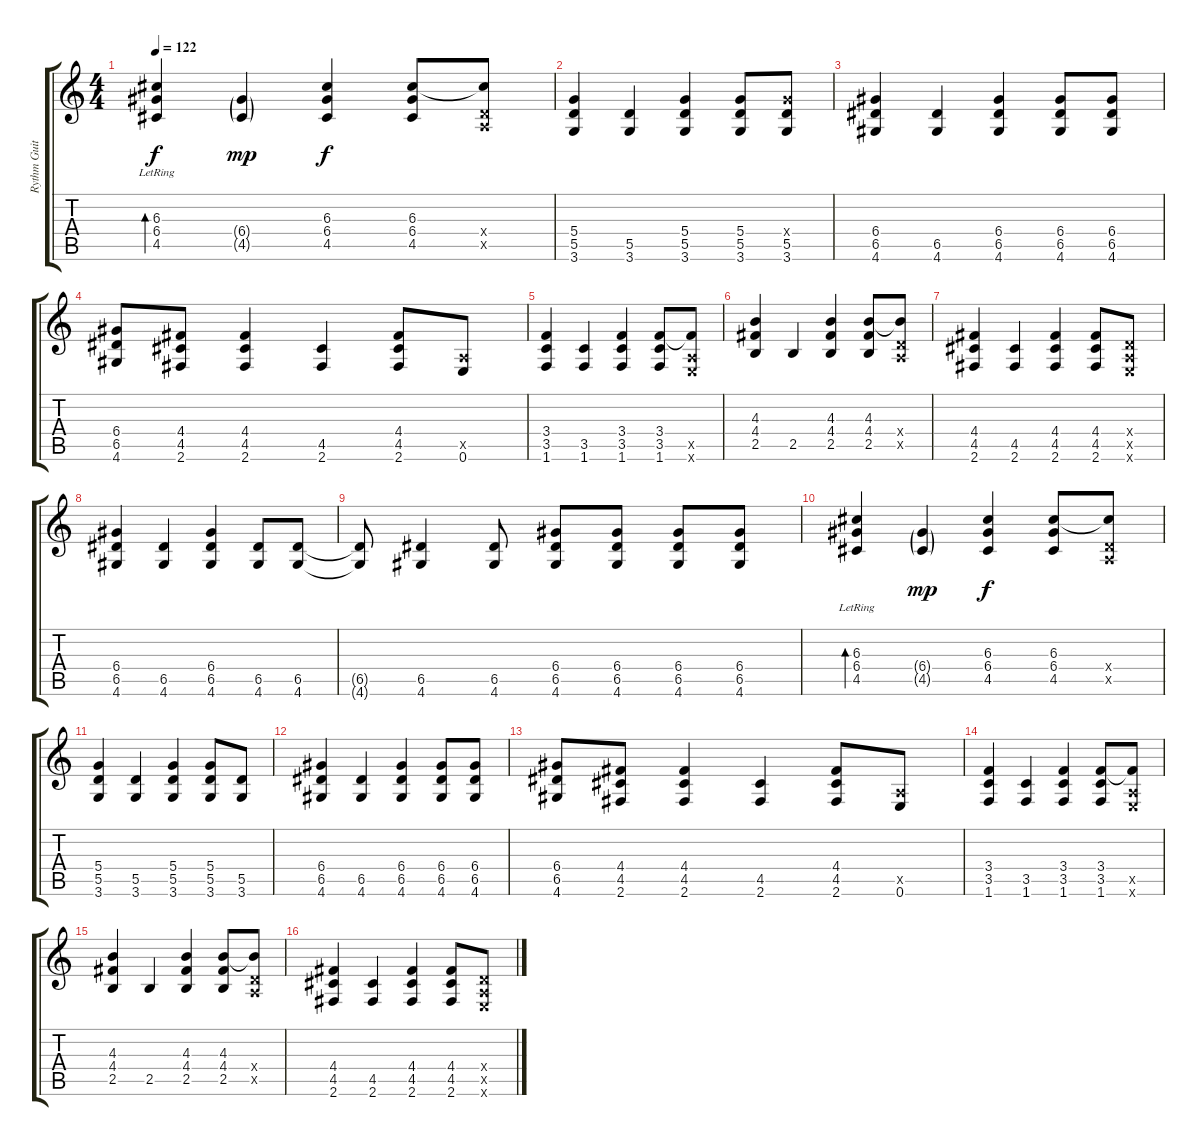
\track ("Rythm Guitar" "Rythm Guit") {instrument acousticguitarsteel}
\staff {score tabs}
\tuning (E4 B3 G3 D3 A2 E2) {hide}
\ts (4 4)
\tempo 122
\clef g2
\ks c
(6.3{lr} 6.4 4.5).4{bd 120 dy f instrument acousticguitarsteel} (6.4{g} 4.5{g}).4{dy mp} (6.3 6.4 4.5).4{dy f} (6.3 6.4 4.5).8 (6.3{t} 0.4{x} 0.5{x}).8 |
(5.4 5.5 3.6).4 (5.5 3.6).4 (5.4 5.5 3.6).4 (5.4 5.5 3.6).8 (5.4{x} 5.5 3.6).8 |
(6.4 6.5 4.6).4 (6.5 4.6).4 (6.4 6.5 4.6).4 (6.4 6.5 4.6).8 (6.4 6.5 4.6).8 |
(6.4 6.5 4.6).8 (4.4 4.5 2.6).8 (4.4 4.5 2.6).4 (4.5 2.6).4 (4.4 4.5 2.6).8 (0.5{x} 0.6).8 |
(3.4 3.5 1.6).4 (3.5 1.6).4 (3.4 3.5 1.6).4 (3.4 3.5 1.6).8 (3.4{t} 0.5{x} 0.6{x}).8 |
(4.3 4.4 2.5).4 2.5.4 (4.3 4.4 2.5).4 (4.3 4.4 2.5).8 (4.3{t} 0.4{x} 0.5{x}).8 |
(4.4 4.5 2.6).4 (4.5 2.6).4 (4.4 4.5 2.6).4 (4.4 4.5 2.6).8 (0.4{x} 0.5{x} 0.6{x}).8 |
(6.4 6.5 4.6).4 (6.5 4.6).4 (6.4 6.5 4.6).4 (6.5 4.6).8 (6.5 4.6).8 |
(6.5{t} 4.6{t}).8 (6.5 4.6).4 (6.5 4.6).8 (6.4 6.5 4.6).8 (6.4 6.5 4.6).8 (6.4 6.5 4.6).8 (6.4 6.5 4.6).8 |
(6.3{lr} 6.4 4.5).4{bd 120} (6.4{g} 4.5{g}).4{dy mp} (6.3 6.4 4.5).4{dy f} (6.3 6.4 4.5).8 (6.3{t} 0.4{x} 0.5{x}).8 |
(5.4 5.5 3.6).4 (5.5 3.6).4 (5.4 5.5 3.6).4 (5.4 5.5 3.6).8 (5.5 3.6).8 |
(6.4 6.5 4.6).4 (6.5 4.6).4 (6.4 6.5 4.6).4 (6.4 6.5 4.6).8 (6.4 6.5 4.6).8 |
(6.4 6.5 4.6).8 (4.4 4.5 2.6).8 (4.4 4.5 2.6).4 (4.5 2.6).4 (4.4 4.5 2.6).8 (0.5{x} 0.6).8 |
(3.4 3.5 1.6).4 (3.5 1.6).4 (3.4 3.5 1.6).4 (3.4 3.5 1.6).8 (3.4{t} 0.5{x} 0.6{x}).8 |
(4.3 4.4 2.5).4 2.5.4 (4.3 4.4 2.5).4 (4.3 4.4 2.5).8 (4.3{t} 0.4{x} 0.5{x}).8 |
(4.4 4.5 2.6).4 (4.5 2.6).4 (4.4 4.5 2.6).4 (4.4 4.5 2.6).8 (0.4{x} 0.5{x} 0.6{x}).8
